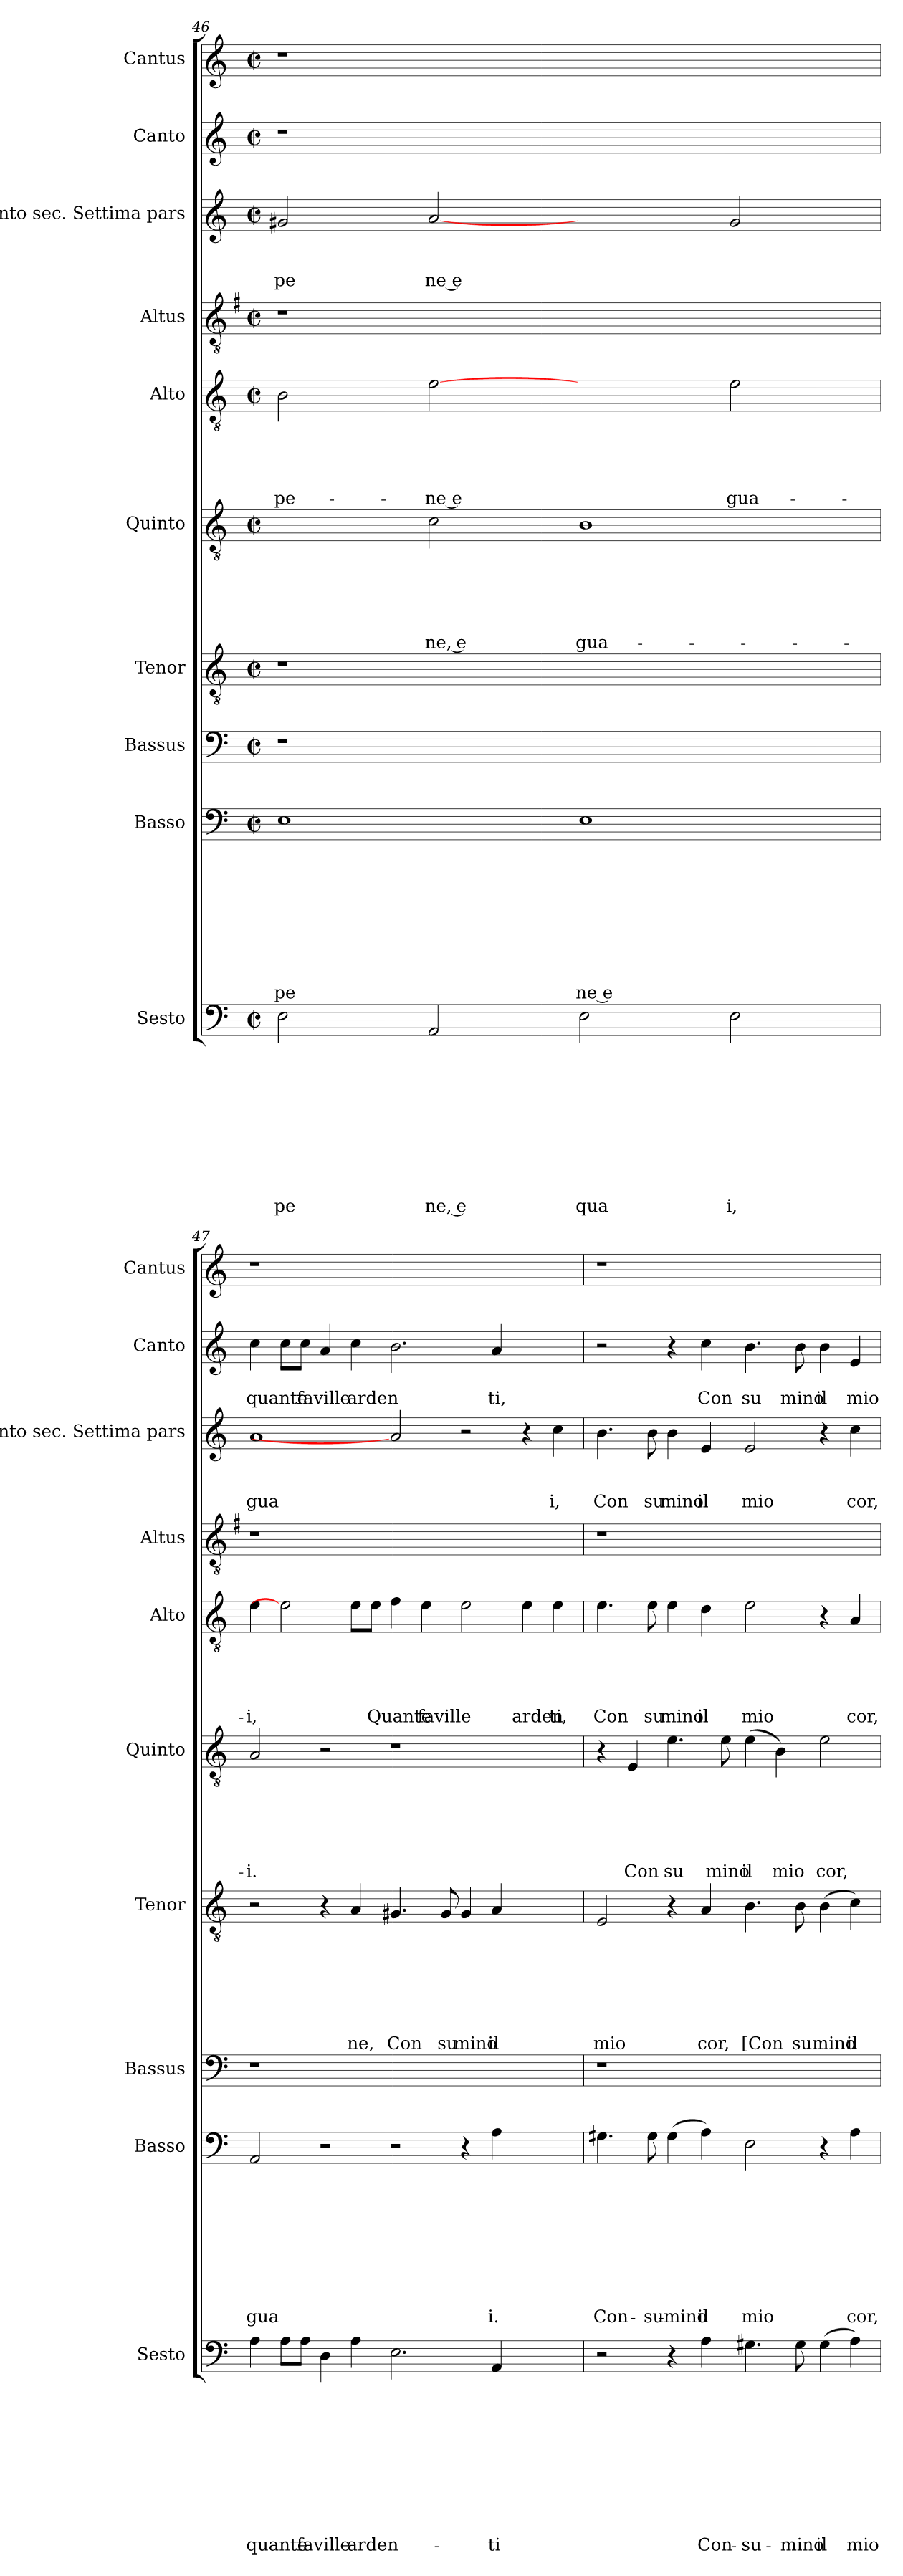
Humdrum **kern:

**kern	**text	**text	**text	**text	**text	**text	**text	**text	**text	**text	**kern	**text	**text	**text	**text	**text	**text	**text	**text	**text	**kern	**kern	**text	**text	**text	**text	**text	**text	**text	**kern	**text	**text	**text	**text	**text	**text	**kern	**text	**text	**text	**text	**text	**kern	**kern	**text	**text	**text	**kern	**text	**text	**kern
*part10	*part10	*part10	*part10	*part10	*part10	*part10	*part10	*part10	*part10	*part10	*part9	*part9	*part9	*part9	*part9	*part9	*part9	*part9	*part9	*part9	*part8	*part7	*part7	*part7	*part7	*part7	*part7	*part7	*part7	*part6	*part6	*part6	*part6	*part6	*part6	*part6	*part5	*part5	*part5	*part5	*part5	*part5	*part4	*part3	*part3	*part3	*part3	*part2	*part2	*part2	*part1
*staff10	*staff10	*staff10	*staff10	*staff10	*staff10	*staff10	*staff10	*staff10	*staff10	*staff10	*staff9	*staff9	*staff9	*staff9	*staff9	*staff9	*staff9	*staff9	*staff9	*staff9	*staff8	*staff7	*staff7	*staff7	*staff7	*staff7	*staff7	*staff7	*staff7	*staff6	*staff6	*staff6	*staff6	*staff6	*staff6	*staff6	*staff5	*staff5	*staff5	*staff5	*staff5	*staff5	*staff4	*staff3	*staff3	*staff3	*staff3	*staff2	*staff2	*staff2	*staff1
*I"Sesto	*	*	*	*	*	*	*	*	*	*	*I"Basso	*	*	*	*	*	*	*	*	*	*I"Bassus	*I"Tenor	*	*	*	*	*	*	*	*I"Quinto	*	*	*	*	*	*	*I"Alto	*	*	*	*	*	*I"Altus	*I"Canto sec. Settima pars	*	*	*	*I"Canto	*	*	*I"Cantus
*I'Sesto	*	*	*	*	*	*	*	*	*	*	*I'Basso	*	*	*	*	*	*	*	*	*	*I'Bassus	*I'Tenor	*	*	*	*	*	*	*	*I'Quinto	*	*	*	*	*	*	*I'Alto	*	*	*	*	*	*I'Altus	*I'Canto sec. Settima pars	*	*	*	*I'Canto	*	*	*I'Cantus
*clefF4	*	*	*	*	*	*	*	*	*	*	*clefF4	*	*	*	*	*	*	*	*	*	*clefF4	*clefGv2	*	*	*	*	*	*	*	*clefGv2	*	*	*	*	*	*	*clefGv2	*	*	*	*	*	*clefGv2	*clefG2	*	*	*	*clefG2	*	*	*clefG2
*k[]	*	*	*	*	*	*	*	*	*	*	*k[]	*	*	*	*	*	*	*	*	*	*k[]	*k[]	*	*	*	*	*	*	*	*k[]	*	*	*	*	*	*	*k[]	*	*	*	*	*	*k[f#]	*k[]	*	*	*	*k[]	*	*	*k[]
*C:	*	*	*	*	*	*	*	*	*	*	*C:	*	*	*	*	*	*	*	*	*	*C:	*C:	*	*	*	*	*	*	*	*C:	*	*	*	*	*	*	*C:	*	*	*	*	*	*G:	*C:	*	*	*	*C:	*	*	*C:
*M2/2	*	*	*	*	*	*	*	*	*	*	*M2/2	*	*	*	*	*	*	*	*	*	*M2/2	*M2/2	*	*	*	*	*	*	*	*M2/2	*	*	*	*	*	*	*M2/2	*	*	*	*	*	*M2/2	*M2/2	*	*	*	*M2/2	*	*	*M2/2
*met(c|)	*	*	*	*	*	*	*	*	*	*	*met(c|)	*	*	*	*	*	*	*	*	*	*met(c|)	*met(c|)	*	*	*	*	*	*	*	*met(c|)	*	*	*	*	*	*	*met(c|)	*	*	*	*	*	*met(c|)	*met(c|)	*	*	*	*met(c|)	*	*	*met(c|)
=46	=46	=46	=46	=46	=46	=46	=46	=46	=46	=46	=46	=46	=46	=46	=46	=46	=46	=46	=46	=46	=46	=46	=46	=46	=46	=46	=46	=46	=46	=46	=46	=46	=46	=46	=46	=46	=46	=46	=46	=46	=46	=46	=46	=46	=46	=46	=46	=46	=46	=46	=46
!	!	!	!	!	!	!	!	!	!	!LO:LY:b	!	!	!	!	!	!	!	!	!	!LO:LY:b:rj	!	!	!	!	!	!	!	!	!	!	!	!	!	!	!	!	!	!	!	!	!	!LO:LY:b:rj	!	!	!	!	!LO:LY:b:rj	!	!	!	!
2E\	.	.	.	.	.	.	.	.	.	pe	1E	.	.	.	.	.	.	.	.	pe	1r	1r	.	.	.	.	.	.	.	2ryy	.	.	.	.	.	.	2B\	.	.	.	.	pe-	1r	2g#X/	.	.	pe	1r	.	.	1r
!	!	!	!	!	!	!	!	!	!	!LO:LY:b:rj	!	!	!	!	!	!	!	!	!	!	!	!	!	!	!	!	!	!	!	!	!	!	!	!	!	!LO:LY:b:rj	!	!	!	!	!	!LO:LY:b	!	!	!	!	!LO:LY:b	!	!	!	!
2AA/	.	.	.	.	.	.	.	.	.	ne, e	.	.	.	.	.	.	.	.	.	.	.	.	.	.	.	.	.	.	.	2c\	.	.	.	.	.	-ne, e	[2e	.	.	.	.	-ne e	.	[2a	.	.	ne e	.	.	.	.
!	!	!	!	!	!	!	!	!	!	!LO:LY:b	!	!	!	!	!	!	!	!	!	!LO:LY:b	!	!	!	!	!	!	!	!	!	!	!	!	!	!	!	!LO:LY:b	!	!	!	!	!	!	!	!	!	!	!	!	!	!	!
2E\	.	.	.	.	.	.	.	.	.	qua	1E	.	.	.	.	.	.	.	.	ne e	1ryy	1ryy	.	.	.	.	.	.	.	1B	.	.	.	.	.	gua-	2ryy	.	.	.	.	.	1ryy	2ryy	.	.	.	1ryy	.	.	1ryy
!	!	!	!	!	!	!	!	!	!	!LO:LY:b	!	!	!	!	!	!	!	!	!	!	!	!	!	!	!	!	!	!	!	!	!	!	!	!	!	!	!	!	!	!	!	!LO:LY:b	!	!	!	!	!	!	!	!	!
2E\	.	.	.	.	.	.	.	.	.	i,	.	.	.	.	.	.	.	.	.	.	.	.	.	.	.	.	.	.	.	.	.	.	.	.	.	.	2e\	.	.	.	.	gua-	.	2g#/	.	.	.	.	.	.	.
!!LO:PB:g=z
=47	=47	=47	=47	=47	=47	=47	=47	=47	=47	=47	=47	=47	=47	=47	=47	=47	=47	=47	=47	=47	=47	=47	=47	=47	=47	=47	=47	=47	=47	=47	=47	=47	=47	=47	=47	=47	=47	=47	=47	=47	=47	=47	=47	=47	=47	=47	=47	=47	=47	=47	=47
!	!	!	!	!	!	!	!	!	!	!LO:LY:b	!	!	!	!	!	!	!	!	!	!LO:LY:b	!	!	!	!	!	!	!	!	!	!	!	!	!	!	!	!LO:LY:b	!	!	!	!	!	!LO:LY:b	!	!	!	!	!LO:LY:b	!	!	!LO:LY:b	!
4A\	.	.	.	.	.	.	.	.	.	quante	2AA/	.	.	.	.	.	.	.	.	gua	1r	2r	.	.	.	.	.	.	.	2A/	.	.	.	.	.	-i.	4e\	.	.	.	.	-i,	1r	1a	.	.	gua	4cc\	.	quante	1r
8A\L	.	.	.	.	.	.	.	.	.	.	.	.	.	.	.	.	.	.	.	.	.	.	.	.	.	.	.	.	.	.	.	.	.	.	.	.	2e]	.	.	.	.	.	.	.	.	.	.	8cc\L	.	.	.
!	!	!	!	!	!	!	!	!	!	!LO:LY:b	!	!	!	!	!	!	!	!	!	!	!	!	!	!	!	!	!	!	!	!	!	!	!	!	!	!	!	!	!	!	!	!	!	!	!	!	!	!	!	!LO:LY:b	!
8A\J	.	.	.	.	.	.	.	.	.	faville	.	.	.	.	.	.	.	.	.	.	.	.	.	.	.	.	.	.	.	.	.	.	.	.	.	.	.	.	.	.	.	.	.	.	.	.	.	8cc\J	.	faville	.
4D\	.	.	.	.	.	.	.	.	.	.	2r	.	.	.	.	.	.	.	.	.	.	4r	.	.	.	.	.	.	.	2r	.	.	.	.	.	.	.	.	.	.	.	.	.	.	.	.	.	4a/	.	.	.
!	!	!	!	!	!	!	!	!	!	!LO:LY:b	!	!	!	!	!	!	!	!	!	!	!	!	!	!	!	!	!	!	!LO:LY:b	!	!	!	!	!	!	!	!	!	!	!	!	!	!	!	!	!	!	!	!	!LO:LY:b	!
4A\	.	.	.	.	.	.	.	.	.	arden-	.	.	.	.	.	.	.	.	.	.	.	4A/	.	.	.	.	.	.	-ne,	.	.	.	.	.	.	.	8e\L	.	.	.	.	.	.	.	.	.	.	4cc\	.	arden	.
!	!	!	!	!	!	!	!	!	!	!	!	!	!	!	!	!	!	!	!	!	!	!	!	!	!	!	!	!	!	!	!	!	!	!	!	!	!	!	!	!	!	!LO:LY:b	!	!	!	!	!	!	!	!	!
.	.	.	.	.	.	.	.	.	.	.	.	.	.	.	.	.	.	.	.	.	.	.	.	.	.	.	.	.	.	.	.	.	.	.	.	.	8e\J	.	.	.	.	Quante	.	.	.	.	.	.	.	.	.
!	!	!	!	!	!	!	!	!	!	!	!	!	!	!	!	!	!	!	!	!	!	!	!	!	!	!	!	!	!LO:LY:b	!	!	!	!	!	!	!	!	!	!	!	!	!	!	!	!	!	!	!	!	!	!
2.E\	.	.	.	.	.	.	.	.	.	.	2r	.	.	.	.	.	.	.	.	.	1.ryy	4.G#X/	.	.	.	.	.	.	Con	1r	.	.	.	.	.	.	4f\	.	.	.	.	.	1.ryy	2a]	.	.	.	2.b\	.	.	1.ryy
!	!	!	!	!	!	!	!	!	!	!	!	!	!	!	!	!	!	!	!	!	!	!	!	!	!	!	!	!	!	!	!	!	!	!	!	!	!	!	!	!	!	!LO:LY:b	!	!	!	!	!	!	!	!	!
.	.	.	.	.	.	.	.	.	.	.	.	.	.	.	.	.	.	.	.	.	.	.	.	.	.	.	.	.	.	.	.	.	.	.	.	.	4e\	.	.	.	.	faville	.	.	.	.	.	.	.	.	.
!	!	!	!	!	!	!	!	!	!	!	!	!	!	!	!	!	!	!	!	!	!	!	!	!	!	!	!	!	!LO:LY:b	!	!	!	!	!	!	!	!	!	!	!	!	!	!	!	!	!	!	!	!	!	!
.	.	.	.	.	.	.	.	.	.	.	.	.	.	.	.	.	.	.	.	.	.	8G#/	.	.	.	.	.	.	su	.	.	.	.	.	.	.	.	.	.	.	.	.	.	.	.	.	.	.	.	.	.
!	!	!	!	!	!	!	!	!	!	!	!	!	!	!	!	!	!	!	!	!	!	!	!	!	!	!	!	!	!LO:LY:b	!	!	!	!	!	!	!	!	!	!	!	!	!	!	!	!	!	!	!	!	!	!
.	.	.	.	.	.	.	.	.	.	.	4r	.	.	.	.	.	.	.	.	.	.	4G#/	.	.	.	.	.	.	mino	.	.	.	.	.	.	.	2e\	.	.	.	.	.	.	2r	.	.	.	.	.	.	.
!	!	!	!	!	!	!	!	!	!	!LO:LY:b	!	!	!	!	!	!	!	!	!	!LO:LY:b	!	!	!	!	!	!	!	!	!LO:LY:b	!	!	!	!	!	!	!	!	!	!	!	!	!	!	!	!	!	!	!	!	!LO:LY:b	!
4AA/	.	.	.	.	.	.	.	.	.	-ti	4A\	.	.	.	.	.	.	.	.	i.	.	4A/	.	.	.	.	.	.	il	.	.	.	.	.	.	.	.	.	.	.	.	.	.	.	.	.	.	4a/	.	ti,	.
!	!	!	!	!	!	!	!	!	!	!	!	!	!	!	!	!	!	!	!	!	!	!	!	!	!	!	!	!	!	!	!	!	!	!	!	!	!	!	!	!	!	!LO:LY:b	!	!	!	!	!	!	!	!	!
2ryy	.	.	.	.	.	.	.	.	.	.	2ryy	.	.	.	.	.	.	.	.	.	.	2ryy	.	.	.	.	.	.	.	2ryy	.	.	.	.	.	.	4e\	.	.	.	.	arden	.	4r	.	.	.	2ryy	.	.	.
!	!	!	!	!	!	!	!	!	!	!	!	!	!	!	!	!	!	!	!	!	!	!	!	!	!	!	!	!	!	!	!	!	!	!	!	!	!	!	!	!	!	!LO:LY:b	!	!	!	!	!LO:LY:b	!	!	!	!
.	.	.	.	.	.	.	.	.	.	.	.	.	.	.	.	.	.	.	.	.	.	.	.	.	.	.	.	.	.	.	.	.	.	.	.	.	4e\	.	.	.	.	ti,	.	4cc\	.	.	i,	.	.	.	.
=48	=48	=48	=48	=48	=48	=48	=48	=48	=48	=48	=48	=48	=48	=48	=48	=48	=48	=48	=48	=48	=48	=48	=48	=48	=48	=48	=48	=48	=48	=48	=48	=48	=48	=48	=48	=48	=48	=48	=48	=48	=48	=48	=48	=48	=48	=48	=48	=48	=48	=48	=48
!	!	!	!	!	!	!	!	!	!	!	!	!	!	!	!	!	!	!	!	!LO:LY:b	!	!	!	!	!	!	!	!	!LO:LY:b	!	!	!	!	!	!	!	!	!	!	!	!	!LO:LY:b	!	!	!	!	!LO:LY:b	!	!	!	!
2r	.	.	.	.	.	.	.	.	.	.	4.G#X\	.	.	.	.	.	.	.	.	Con-	1r	2E/	.	.	.	.	.	.	mio	4r	.	.	.	.	.	.	4.e\	.	.	.	.	Con	1r	4.b\	.	.	Con	2r	.	.	1r
!	!	!	!	!	!	!	!	!	!	!	!	!	!	!	!	!	!	!	!	!	!	!	!	!	!	!	!	!	!	!	!	!	!	!	!	!LO:LY:b	!	!	!	!	!	!	!	!	!	!	!	!	!	!	!
.	.	.	.	.	.	.	.	.	.	.	.	.	.	.	.	.	.	.	.	.	.	.	.	.	.	.	.	.	.	4E/	.	.	.	.	.	Con	.	.	.	.	.	.	.	.	.	.	.	.	.	.	.
!	!	!	!	!	!	!	!	!	!	!	!	!	!	!	!	!	!	!	!	!LO:LY:b	!	!	!	!	!	!	!	!	!	!	!	!	!	!	!	!	!	!	!	!	!	!LO:LY:b	!	!	!	!	!LO:LY:b	!	!	!	!
.	.	.	.	.	.	.	.	.	.	.	8G#\	.	.	.	.	.	.	.	.	-su-	.	.	.	.	.	.	.	.	.	.	.	.	.	.	.	.	8e\	.	.	.	.	su	.	8b\	.	.	su	.	.	.	.
!	!	!	!	!	!	!	!	!	!	!	!	!	!	!	!	!	!	!	!	!LO:LY:b	!	!	!	!	!	!	!	!	!	!	!	!	!	!	!	!LO:LY:b	!	!	!	!	!	!LO:LY:b	!	!	!	!	!LO:LY:b	!	!	!	!
4r	.	.	.	.	.	.	.	.	.	.	(<4G#\	.	.	.	.	.	.	.	.	-mino	.	4r	.	.	.	.	.	.	.	4.e\	.	.	.	.	.	su	4e\	.	.	.	.	mino	.	4b\	.	.	mino	4r	.	.	.
!	!	!	!	!	!	!	!	!	!	!LO:LY:b	!	!	!	!	!	!	!	!	!	!LO:LY:b	!	!	!	!	!	!	!	!	!LO:LY:b	!	!	!	!	!	!	!	!	!	!	!	!	!LO:LY:b	!	!	!	!	!LO:LY:b	!	!	!LO:LY:b	!
4A\	.	.	.	.	.	.	.	.	.	Con-	4A\)	.	.	.	.	.	.	.	.	il	.	4A/	.	.	.	.	.	.	cor,	.	.	.	.	.	.	.	4d\	.	.	.	.	il	.	4e/	.	.	il	4cc\	.	Con	.
!	!	!	!	!	!	!	!	!	!	!	!	!	!	!	!	!	!	!	!	!	!	!	!	!	!	!	!	!	!	!	!	!	!	!	!	!LO:LY:b	!	!	!	!	!	!	!	!	!	!	!	!	!	!	!
.	.	.	.	.	.	.	.	.	.	.	.	.	.	.	.	.	.	.	.	.	.	.	.	.	.	.	.	.	.	8e\	.	.	.	.	.	mino	.	.	.	.	.	.	.	.	.	.	.	.	.	.	.
!	!	!	!	!	!	!	!	!	!	!LO:LY:b	!	!	!	!	!	!	!	!	!	!LO:LY:b	!	!	!	!	!	!	!	!	!LO:LY:b	!	!	!	!	!	!	!LO:LY:b	!	!	!	!	!	!LO:LY:b	!	!	!	!	!LO:LY:b	!	!	!LO:LY:b	!
4.G#X\	.	.	.	.	.	.	.	.	.	-su-	2E\	.	.	.	.	.	.	.	.	mio	1ryy	4.B\	.	.	.	.	.	.	[Con	(<4e\	.	.	.	.	.	il	2e\	.	.	.	.	mio	1ryy	2e/	.	.	mio	4.b\	.	su	1ryy
!	!	!	!	!	!	!	!	!	!	!	!	!	!	!	!	!	!	!	!	!	!	!	!	!	!	!	!	!	!	!	!	!	!	!	!	!LO:LY:b	!	!	!	!	!	!	!	!	!	!	!	!	!	!	!
.	.	.	.	.	.	.	.	.	.	.	.	.	.	.	.	.	.	.	.	.	.	.	.	.	.	.	.	.	.	4B\)	.	.	.	.	.	mio	.	.	.	.	.	.	.	.	.	.	.	.	.	.	.
!	!	!	!	!	!	!	!	!	!	!LO:LY:b	!	!	!	!	!	!	!	!	!	!	!	!	!	!	!	!	!	!	!LO:LY:b	!	!	!	!	!	!	!	!	!	!	!	!	!	!	!	!	!	!	!	!	!LO:LY:b	!
8G#\	.	.	.	.	.	.	.	.	.	-mino	.	.	.	.	.	.	.	.	.	.	.	8B\	.	.	.	.	.	.	su	.	.	.	.	.	.	.	.	.	.	.	.	.	.	.	.	.	.	8b\	.	mino	.
!	!	!	!	!	!	!	!	!	!	!LO:LY:b	!	!	!	!	!	!	!	!	!	!	!	!	!	!	!	!	!	!	!LO:LY:b	!	!	!	!	!	!	!LO:LY:b	!	!	!	!	!	!	!	!	!	!	!	!	!	!LO:LY:b	!
(<4G#\	.	.	.	.	.	.	.	.	.	il	4r	.	.	.	.	.	.	.	.	.	.	(<4B\	.	.	.	.	.	.	mino	2e\	.	.	.	.	.	cor,	4r	.	.	.	.	.	.	4r	.	.	.	4b\	.	il	.
!	!	!	!	!	!	!	!	!	!	!LO:LY:b	!	!	!	!	!	!	!	!	!	!LO:LY:b	!	!	!	!	!	!	!	!	!LO:LY:b	!	!	!	!	!	!	!	!	!	!	!	!	!LO:LY:b	!	!	!	!	!LO:LY:b	!	!	!LO:LY:b	!
4A\)	.	.	.	.	.	.	.	.	.	mio	4A\	.	.	.	.	.	.	.	.	cor,	.	4c\)	.	.	.	.	.	.	il	.	.	.	.	.	.	.	4A/	.	.	.	.	cor,	.	4cc\	.	.	cor,	4e/	.	mio	.
=	=	=	=	=	=	=	=	=	=	=	=	=	=	=	=	=	=	=	=	=	=	=	=	=	=	=	=	=	=	=	=	=	=	=	=	=	=	=	=	=	=	=	=	=	=	=	=	=	=	=	=
*-	*-	*-	*-	*-	*-	*-	*-	*-	*-	*-	*-	*-	*-	*-	*-	*-	*-	*-	*-	*-	*-	*-	*-	*-	*-	*-	*-	*-	*-	*-	*-	*-	*-	*-	*-	*-	*-	*-	*-	*-	*-	*-	*-	*-	*-	*-	*-	*-	*-	*-	*-
